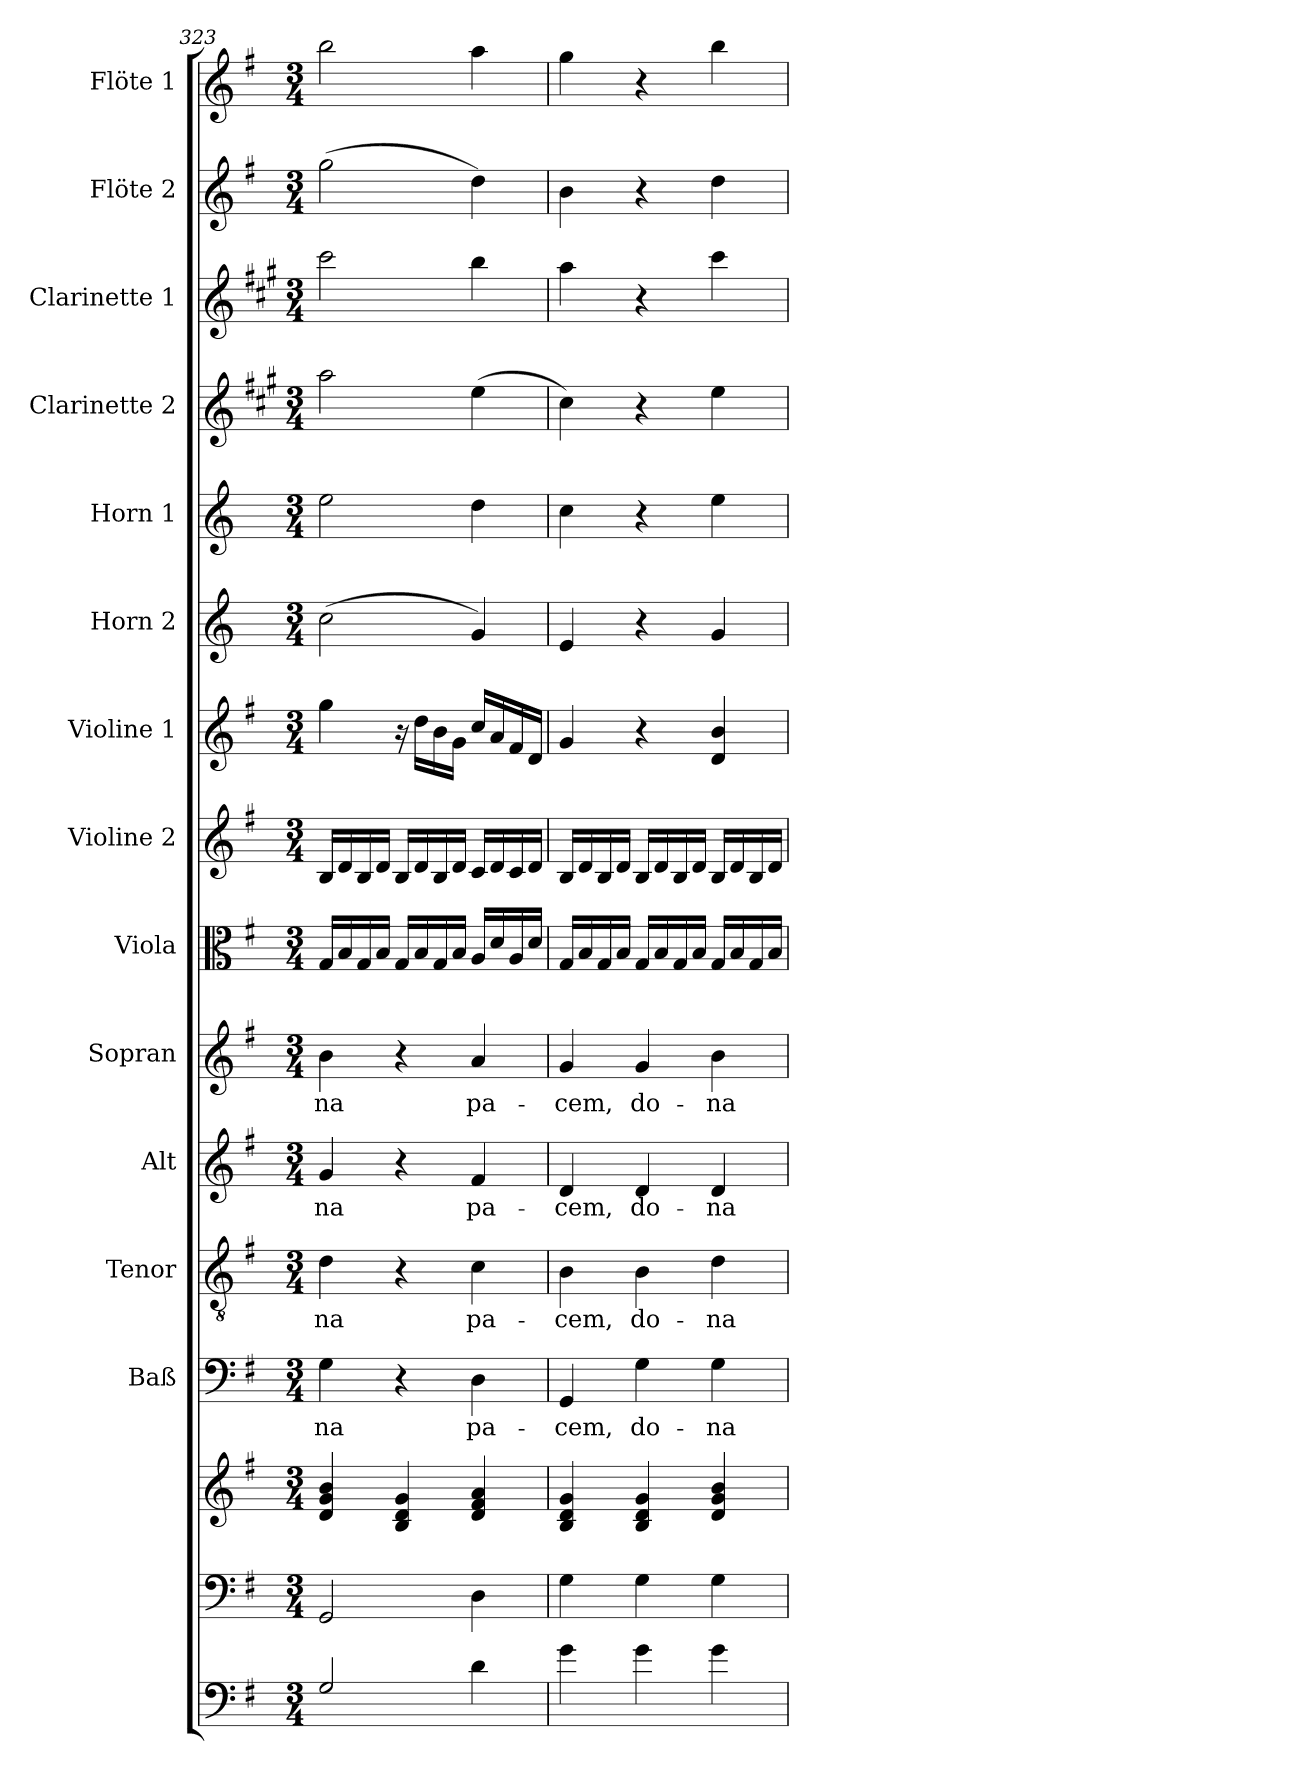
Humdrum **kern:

**kern	**kern	**kern	**kern	**text	**kern	**text	**kern	**text	**kern	**text	**kern	**kern	**kern	**kern	**kern	**kern	**kern	**kern	**kern
*part15	*part14	*part14	*part13	*part13	*part12	*part12	*part11	*part11	*part10	*part10	*part9	*part8	*part7	*part6	*part5	*part4	*part3	*part2	*part1
*staff16	*staff15	*staff14	*staff13	*staff13	*staff12	*staff12	*staff11	*staff11	*staff10	*staff10	*staff9	*staff8	*staff7	*staff6	*staff5	*staff4	*staff3	*staff2	*staff1
*	*	*	*I"Baß	*	*I"Tenor	*	*I"Alt	*	*I"Sopran	*	*I"Viola	*I"Violine 2	*I"Violine 1	*I"Horn 2	*I"Horn 1	*I"Clarinette 2	*I"Clarinette 1	*I"Flöte 2	*I"Flöte 1
*	*	*	*I'Baß	*	*I'Ten	*	*I'Alt	*	*I'Sop	*	*I'Vla.	*I'Vln. 2	*I'Vln. 1	*I'Hrn. 2	*I'Hrn. 1	*I'Cl. 2	*I'Cl. 1	*I'Fl. 2	*I'Fl. 1
*clefF4	*clefF4	*clefG2	*clefF4	*	*clefGv2	*	*clefG2	*	*clefG2	*	*clefC3	*clefG2	*clefG2	*clefG2	*clefG2	*clefG2	*clefG2	*clefG2	*clefG2
*ITrd7c12	*	*	*	*	*	*	*	*	*	*	*	*	*	*ITrd3c5	*ITrd3c5	*ITrd1c2	*ITrd1c2	*	*
*k[f#]	*k[f#]	*k[f#]	*k[f#]	*	*k[f#]	*	*k[f#]	*	*k[f#]	*	*k[f#]	*k[f#]	*k[f#]	*k[f#]	*k[f#]	*k[f#]	*k[f#]	*k[f#]	*k[f#]
*G:	*G:	*G:	*G:	*	*G:	*	*G:	*	*G:	*	*G:	*G:	*G:	*G:	*G:	*G:	*G:	*G:	*G:
*M3/4	*M3/4	*M3/4	*M3/4	*	*M3/4	*	*M3/4	*	*M3/4	*	*M3/4	*M3/4	*M3/4	*M3/4	*M3/4	*M3/4	*M3/4	*M3/4	*M3/4
=323	=323	=323	=323	=323	=323	=323	=323	=323	=323	=323	=323	=323	=323	=323	=323	=323	=323	=323	=323
!	!	!	!	!LO:LY:b	!	!LO:LY:b	!	!LO:LY:b	!	!LO:LY:b	!	!	!	!	!	!	!	!	!
2GG/	2GG/	4d/ 4g/ 4b/	4G\	-na	4d\	-na	4g/	-na	4b\	-na	16G/LL	16B/LL	4gg\	(<2g\	2b\	2gg\	2bb\	(>2gg\	2bb\
.	.	.	.	.	.	.	.	.	.	.	16B/	16d/	.	.	.	.	.	.	.
.	.	.	.	.	.	.	.	.	.	.	16G/	16B/	.	.	.	.	.	.	.
.	.	.	.	.	.	.	.	.	.	.	16B/JJ	16d/JJ	.	.	.	.	.	.	.
.	.	4B/ 4d/ 4g/	4r	.	4r	.	4r	.	4r	.	16G/LL	16B/LL	16r	.	.	.	.	.	.
.	.	.	.	.	.	.	.	.	.	.	16B/	16d/	16dd\LL	.	.	.	.	.	.
.	.	.	.	.	.	.	.	.	.	.	16G/	16B/	16b\	.	.	.	.	.	.
.	.	.	.	.	.	.	.	.	.	.	16B/JJ	16d/JJ	16g\JJ	.	.	.	.	.	.
!	!	!	!	!LO:LY:b	!	!LO:LY:b	!	!LO:LY:b	!	!LO:LY:b	!	!	!	!	!	!	!	!	!
4D\	4D\	4d/ 4f#/ 4a/	4D\	pa-	4c\	pa-	4f#/	pa-	4a/	pa-	16A/LL	16c/LL	16cc/LL	4d/)	4a\	(>4dd\	4aa\	4dd\)	4aa\
.	.	.	.	.	.	.	.	.	.	.	16d/	16d/	16a/	.	.	.	.	.	.
.	.	.	.	.	.	.	.	.	.	.	16A/	16c/	16f#/	.	.	.	.	.	.
.	.	.	.	.	.	.	.	.	.	.	16d/JJ	16d/JJ	16d/JJ	.	.	.	.	.	.
=324	=324	=324	=324	=324	=324	=324	=324	=324	=324	=324	=324	=324	=324	=324	=324	=324	=324	=324	=324
!	!	!	!	!LO:LY:b	!	!LO:LY:b	!	!LO:LY:b	!	!LO:LY:b	!	!	!	!	!	!	!	!	!
4G\	4G\	4B/ 4d/ 4g/	4GG/	-cem,	4B\	-cem,	4d/	-cem,	4g/	-cem,	16G/LL	16B/LL	4g/	4B/	4g\	4b\)	4gg\	4b\	4gg\
.	.	.	.	.	.	.	.	.	.	.	16B/	16d/	.	.	.	.	.	.	.
.	.	.	.	.	.	.	.	.	.	.	16G/	16B/	.	.	.	.	.	.	.
.	.	.	.	.	.	.	.	.	.	.	16B/JJ	16d/JJ	.	.	.	.	.	.	.
!	!	!	!	!LO:LY:b	!	!LO:LY:b	!	!LO:LY:b	!	!LO:LY:b	!	!	!	!	!	!	!	!	!
4G\	4G\	4B/ 4d/ 4g/	4G\	do-	4B\	do-	4d/	do-	4g/	do-	16G/LL	16B/LL	4r	4r	4r	4r	4r	4r	4r
.	.	.	.	.	.	.	.	.	.	.	16B/	16d/	.	.	.	.	.	.	.
.	.	.	.	.	.	.	.	.	.	.	16G/	16B/	.	.	.	.	.	.	.
.	.	.	.	.	.	.	.	.	.	.	16B/JJ	16d/JJ	.	.	.	.	.	.	.
!	!	!	!	!LO:LY:b	!	!LO:LY:b	!	!LO:LY:b	!	!LO:LY:b	!	!	!	!	!	!	!	!	!
4G\	4G\	4d/ 4g/ 4b/	4G\	-na	4d\	-na	4d/	-na	4b\	-na	16G/LL	16B/LL	4d/ 4b/	4d/	4b\	4dd\	4bb\	4dd\	4bb\
.	.	.	.	.	.	.	.	.	.	.	16B/	16d/	.	.	.	.	.	.	.
.	.	.	.	.	.	.	.	.	.	.	16G/	16B/	.	.	.	.	.	.	.
.	.	.	.	.	.	.	.	.	.	.	16B/JJ	16d/JJ	.	.	.	.	.	.	.
=	=	=	=	=	=	=	=	=	=	=	=	=	=	=	=	=	=	=	=
*-	*-	*-	*-	*-	*-	*-	*-	*-	*-	*-	*-	*-	*-	*-	*-	*-	*-	*-	*-
